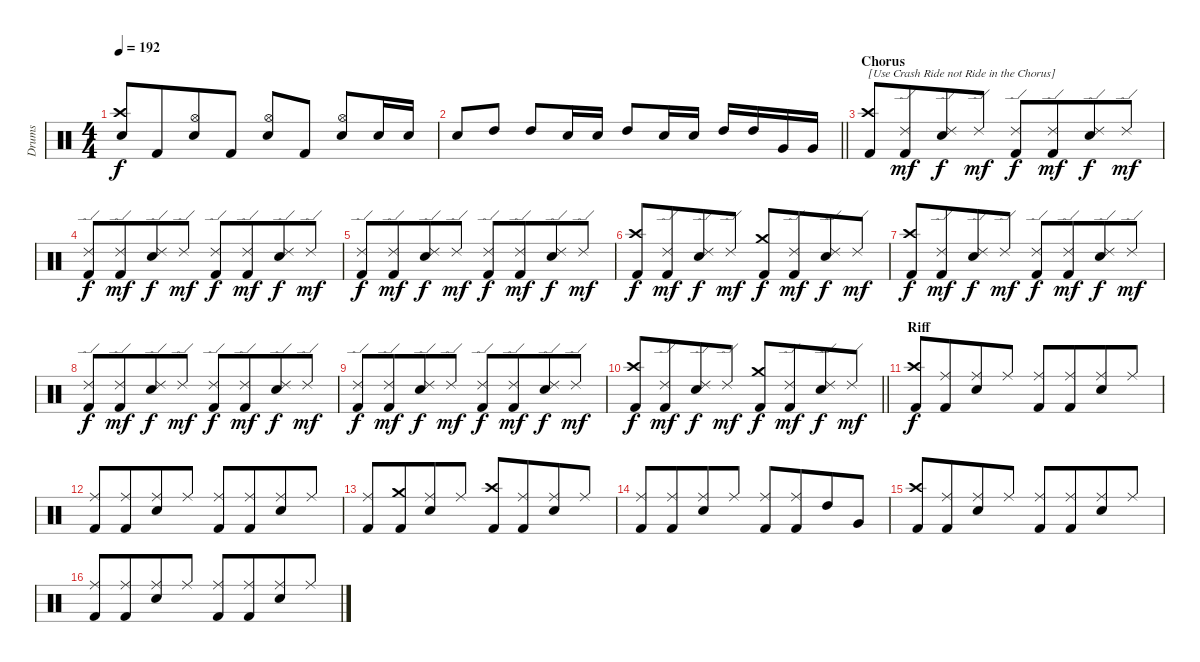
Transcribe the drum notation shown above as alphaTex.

\track ("Drums" "Drums") {instrument percussion}
\staff {score}
\articulation defaults
\ts (4 4)
\tempo 192
\clef neutral
\ks c
("Electric Snare (hit)" "Crash high (hit)").8{dy f beam Up} "Kick (hit) 2".8{beam Up beam merge} ("Electric Snare (hit)" "Hi-Hat (open)").8{beam Up} "Kick (hit) 2".8{beam Up} ("Electric Snare (hit)" "Hi-Hat (open)").8{beam Up} "Kick (hit) 2".8{beam Up} ("Electric Snare (hit)" "Hi-Hat (open)").8{beam Up} "Electric Snare (hit)".16{beam Up} "Electric Snare (hit)".16{beam Up} |
\barLineRight lightlight "Electric Snare (hit)".8{beam Up} "High Tom (hit)".8{beam Up} "High Tom (hit)".8{beam Up} "Electric Snare (hit)".16{beam Up} "Electric Snare (hit)".16{beam Up} "High Tom (hit)".8{beam Up} "Electric Snare (hit)".16{beam Up} "Electric Snare (hit)".16{beam Up} "High Tom (hit)".16{beam Up} "High Tom (hit)".16{beam Up} "Very Low Tom (hit)".16{beam Up} "Very Low Tom (hit)".16{beam Up}
|
\section ("" "Chorus")
("Kick (hit) 2" "Crash high (hit)").8{txt "[Use Crash Ride not Ride in the Chorus]" beam Up} ("Kick (hit) 2" "Ride (edge) 2").8{dy mf beam Up beam merge} ("Electric Snare (hit)" "Ride (edge) 2").8{dy f beam Up} "Ride (edge) 2".8{dy mf beam Up} ("Kick (hit) 2" "Ride (edge) 2").8{dy f beam Up} ("Kick (hit) 2" "Ride (edge) 2").8{dy mf beam Up beam merge} ("Electric Snare (hit)" "Ride (edge) 2").8{dy f beam Up} "Ride (edge) 2".8{dy mf beam Up} |
("Kick (hit) 2" "Ride (edge) 2").8{dy f beam Up} ("Kick (hit) 2" "Ride (edge) 2").8{dy mf beam Up beam merge} ("Electric Snare (hit)" "Ride (edge) 2").8{dy f beam Up} "Ride (edge) 2".8{dy mf beam Up} ("Kick (hit) 2" "Ride (edge) 2").8{dy f beam Up} ("Kick (hit) 2" "Ride (edge) 2").8{dy mf beam Up beam merge} ("Electric Snare (hit)" "Ride (edge) 2").8{dy f beam Up} "Ride (edge) 2".8{dy mf beam Up} |
("Kick (hit) 2" "Ride (edge) 2").8{dy f beam Up} ("Kick (hit) 2" "Ride (edge) 2").8{dy mf beam Up beam merge} ("Electric Snare (hit)" "Ride (edge) 2").8{dy f beam Up} "Ride (edge) 2".8{dy mf beam Up} ("Kick (hit) 2" "Ride (edge) 2").8{dy f beam Up} ("Kick (hit) 2" "Ride (edge) 2").8{dy mf beam Up beam merge} ("Electric Snare (hit)" "Ride (edge) 2").8{dy f beam Up} "Ride (edge) 2".8{dy mf beam Up} |
("Kick (hit) 2" "Crash high (hit)").8{dy f beam Up} ("Kick (hit) 2" "Ride (edge) 2").8{dy mf beam Up beam merge} ("Electric Snare (hit)" "Ride (edge) 2").8{dy f beam Up} "Ride (edge) 2".8{dy mf beam Up} ("Kick (hit) 2" "Crash medium (hit)").8{dy f beam Up} ("Kick (hit) 2" "Ride (edge) 2").8{dy mf beam Up beam merge} ("Electric Snare (hit)" "Ride (edge) 2").8{dy f beam Up} "Ride (edge) 2".8{dy mf beam Up} |
("Kick (hit) 2" "Crash high (hit)").8{dy f beam Up} ("Kick (hit) 2" "Ride (edge) 2").8{dy mf beam Up beam merge} ("Electric Snare (hit)" "Ride (edge) 2").8{dy f beam Up} "Ride (edge) 2".8{dy mf beam Up} ("Kick (hit) 2" "Ride (edge) 2").8{dy f beam Up} ("Kick (hit) 2" "Ride (edge) 2").8{dy mf beam Up beam merge} ("Electric Snare (hit)" "Ride (edge) 2").8{dy f beam Up} "Ride (edge) 2".8{dy mf beam Up} |
("Kick (hit) 2" "Ride (edge) 2").8{dy f beam Up} ("Kick (hit) 2" "Ride (edge) 2").8{dy mf beam Up beam merge} ("Electric Snare (hit)" "Ride (edge) 2").8{dy f beam Up} "Ride (edge) 2".8{dy mf beam Up} ("Kick (hit) 2" "Ride (edge) 2").8{dy f beam Up} ("Kick (hit) 2" "Ride (edge) 2").8{dy mf beam Up beam merge} ("Electric Snare (hit)" "Ride (edge) 2").8{dy f beam Up} "Ride (edge) 2".8{dy mf beam Up} |
("Kick (hit) 2" "Ride (edge) 2").8{dy f beam Up} ("Kick (hit) 2" "Ride (edge) 2").8{dy mf beam Up beam merge} ("Electric Snare (hit)" "Ride (edge) 2").8{dy f beam Up} "Ride (edge) 2".8{dy mf beam Up} ("Kick (hit) 2" "Ride (edge) 2").8{dy f beam Up} ("Kick (hit) 2" "Ride (edge) 2").8{dy mf beam Up beam merge} ("Electric Snare (hit)" "Ride (edge) 2").8{dy f beam Up} "Ride (edge) 2".8{dy mf beam Up} |
\barLineRight lightlight
("Kick (hit) 2" "Crash high (hit)").8{dy f beam Up} ("Kick (hit) 2" "Ride (edge) 2").8{dy mf beam Up beam merge} ("Electric Snare (hit)" "Ride (edge) 2").8{dy f beam Up} "Ride (edge) 2".8{dy mf beam Up} ("Kick (hit) 2" "Crash medium (hit)").8{dy f beam Up} ("Kick (hit) 2" "Ride (edge) 2").8{dy mf beam Up beam merge} ("Electric Snare (hit)" "Ride (edge) 2").8{dy f beam Up} "Ride (edge) 2".8{dy mf beam Up} |
\section ("" "Riff")
("Kick (hit) 2" "Crash high (hit)").8{dy f beam Up} ("Kick (hit) 2" "Ride (middle)").8{beam Up beam merge} ("Electric Snare (hit)" "Ride (middle)").8{beam Up} "Ride (middle)".8{beam Up} ("Kick (hit) 2" "Ride (middle)").8{beam Up} ("Kick (hit) 2" "Ride (middle)").8{beam Up beam merge} ("Electric Snare (hit)" "Ride (middle)").8{beam Up} "Ride (middle)".8{beam Up} |
("Kick (hit) 2" "Ride (middle)").8{beam Up} ("Kick (hit) 2" "Ride (middle)").8{beam Up beam merge} ("Electric Snare (hit)" "Ride (middle)").8{beam Up} "Ride (middle)".8{beam Up} ("Kick (hit) 2" "Ride (middle)").8{beam Up} ("Kick (hit) 2" "Ride (middle)").8{beam Up beam merge} ("Electric Snare (hit)" "Ride (middle)").8{beam Up} "Ride (middle)".8{beam Up} |
("Kick (hit) 2" "Ride (middle)").8{beam Up} ("Kick (hit) 2" "Crash medium (hit)").8{beam Up beam merge} ("Electric Snare (hit)" "Ride (middle)").8{beam Up} "Ride (middle)".8{beam Up} ("Kick (hit) 2" "Crash high (hit)").8{beam Up} ("Kick (hit) 2" "Ride (middle)").8{beam Up beam merge} ("Electric Snare (hit)" "Ride (middle)").8{beam Up} "Ride (middle)".8{beam Up} |
("Kick (hit) 2" "Ride (middle)").8{beam Up} ("Kick (hit) 2" "Ride (middle)").8{beam Up beam merge} ("Electric Snare (hit)" "Ride (middle)").8{beam Up} "Ride (middle)".8{beam Up} ("Kick (hit) 2" "Ride (middle)").8{beam Up} ("Kick (hit) 2" "Ride (middle)").8{beam Up beam merge} "High Tom (hit)".8{beam Up} "Very Low Tom (hit)".8{beam Up} |
("Kick (hit) 2" "Crash high (hit)").8{beam Up} ("Kick (hit) 2" "Ride (middle)").8{beam Up beam merge} ("Electric Snare (hit)" "Ride (middle)").8{beam Up} "Ride (middle)".8{beam Up} ("Kick (hit) 2" "Ride (middle)").8{beam Up} ("Kick (hit) 2" "Ride (middle)").8{beam Up beam merge} ("Electric Snare (hit)" "Ride (middle)").8{beam Up} "Ride (middle)".8{beam Up} |
("Kick (hit) 2" "Ride (middle)").8{beam Up} ("Kick (hit) 2" "Ride (middle)").8{beam Up beam merge} ("Electric Snare (hit)" "Ride (middle)").8{beam Up} "Ride (middle)".8{beam Up} ("Kick (hit) 2" "Ride (middle)").8{beam Up} ("Kick (hit) 2" "Ride (middle)").8{beam Up beam merge} ("Electric Snare (hit)" "Ride (middle)").8{beam Up} "Ride (middle)".8{beam Up}
